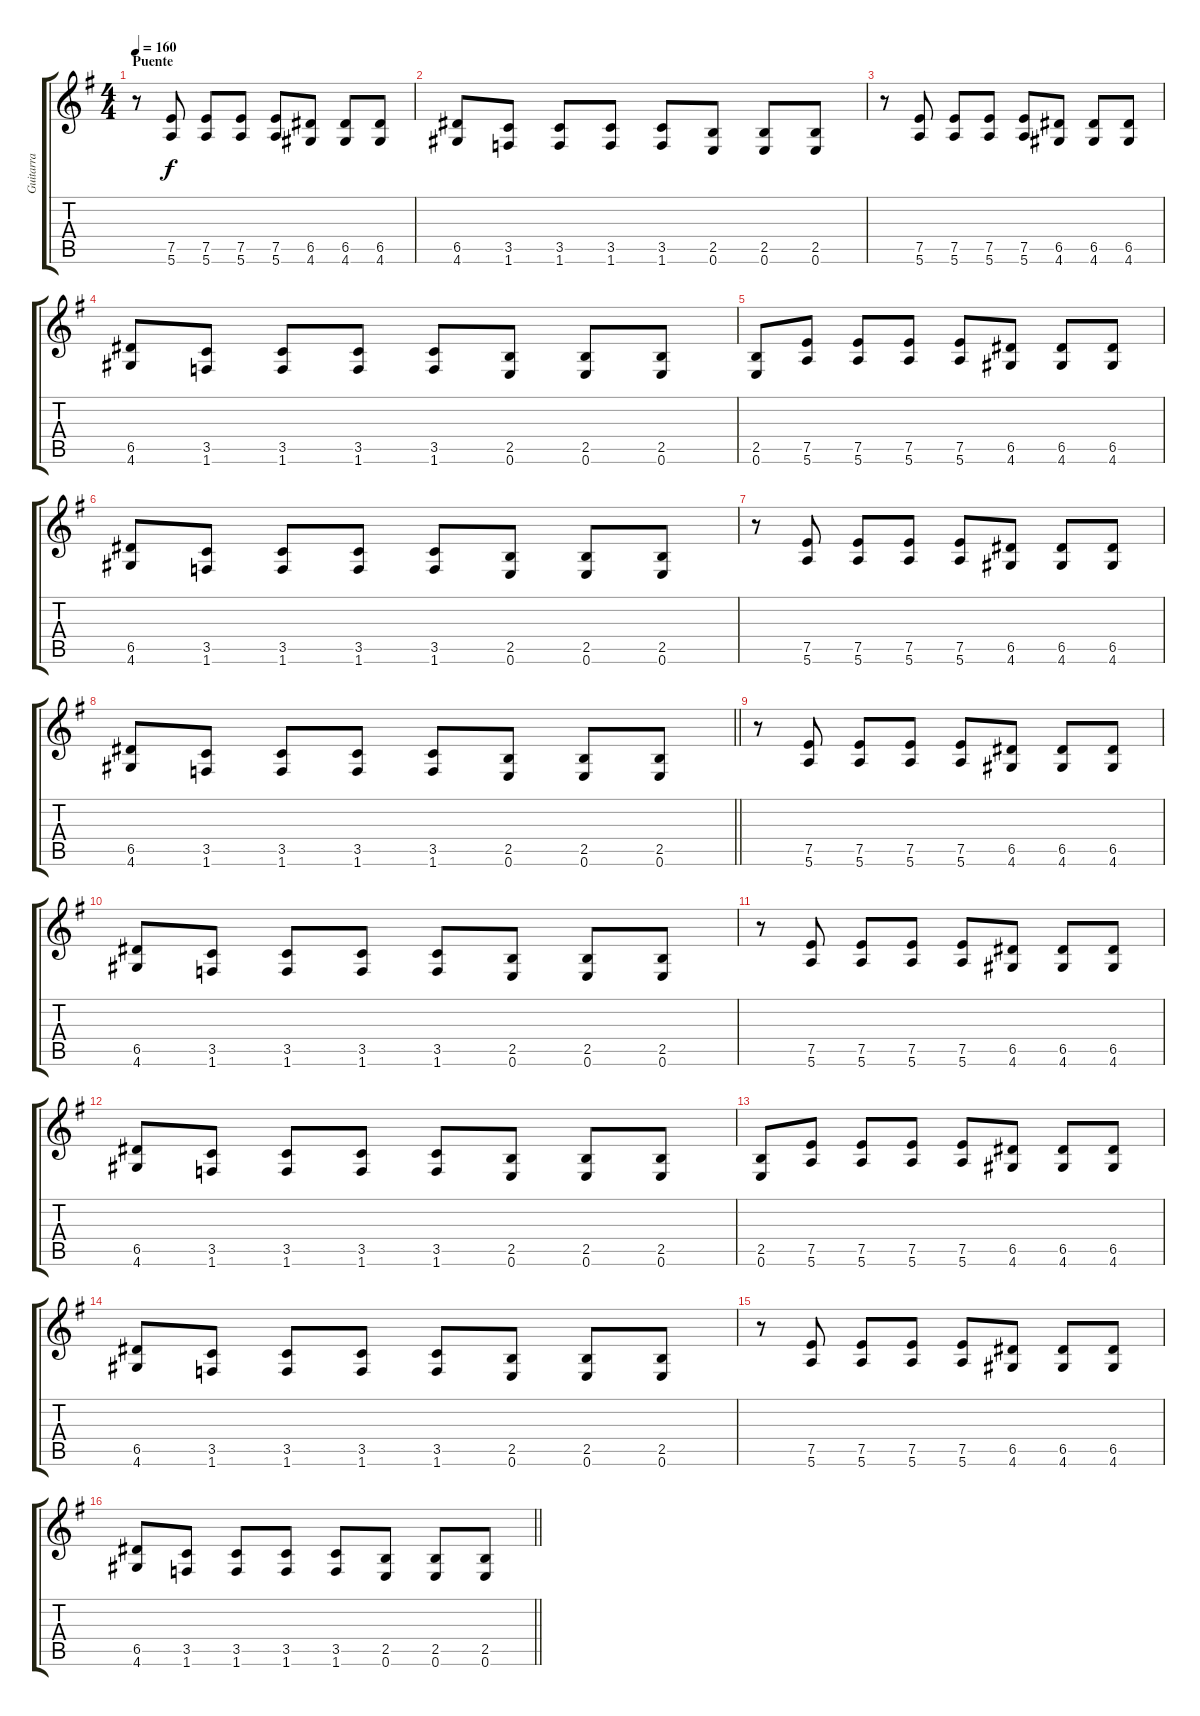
\track ("Guitarra" "Guitarra") {instrument distortionguitar}
\staff {score tabs}
\tuning (E4 B3 G3 D3 A2 E2) {hide}
\ts (4 4)
\section ("" "Puente")
\tempo 160
\clef g2
\ks g
r.8{dy f} (7.5 5.6).8 (7.5 5.6).8 (7.5 5.6).8 (7.5 5.6).8 (6.5 4.6).8 (6.5 4.6).8 (6.5 4.6).8 |
(6.5 4.6).8 (3.5 1.6).8 (3.5 1.6).8 (3.5 1.6).8 (3.5 1.6).8 (2.5 0.6).8 (2.5 0.6).8 (2.5 0.6).8 |
r.8 (7.5 5.6).8 (7.5 5.6).8 (7.5 5.6).8 (7.5 5.6).8 (6.5 4.6).8 (6.5 4.6).8 (6.5 4.6).8 |
(6.5 4.6).8 (3.5 1.6).8 (3.5 1.6).8 (3.5 1.6).8 (3.5 1.6).8 (2.5 0.6).8 (2.5 0.6).8 (2.5 0.6).8 |
(2.5 0.6).8 (7.5 5.6).8 (7.5 5.6).8 (7.5 5.6).8 (7.5 5.6).8 (6.5 4.6).8 (6.5 4.6).8 (6.5 4.6).8 |
(6.5 4.6).8 (3.5 1.6).8 (3.5 1.6).8 (3.5 1.6).8 (3.5 1.6).8 (2.5 0.6).8 (2.5 0.6).8 (2.5 0.6).8 |
r.8 (7.5 5.6).8 (7.5 5.6).8 (7.5 5.6).8 (7.5 5.6).8 (6.5 4.6).8 (6.5 4.6).8 (6.5 4.6).8 |
\barLineRight lightlight
(6.5 4.6).8 (3.5 1.6).8 (3.5 1.6).8 (3.5 1.6).8 (3.5 1.6).8 (2.5 0.6).8 (2.5 0.6).8 (2.5 0.6).8 |
\section ("" "")
r.8 (7.5 5.6).8 (7.5 5.6).8 (7.5 5.6).8 (7.5 5.6).8 (6.5 4.6).8 (6.5 4.6).8 (6.5 4.6).8 |
(6.5 4.6).8 (3.5 1.6).8 (3.5 1.6).8 (3.5 1.6).8 (3.5 1.6).8 (2.5 0.6).8 (2.5 0.6).8 (2.5 0.6).8 |
r.8 (7.5 5.6).8 (7.5 5.6).8 (7.5 5.6).8 (7.5 5.6).8 (6.5 4.6).8 (6.5 4.6).8 (6.5 4.6).8 |
(6.5 4.6).8 (3.5 1.6).8 (3.5 1.6).8 (3.5 1.6).8 (3.5 1.6).8 (2.5 0.6).8 (2.5 0.6).8 (2.5 0.6).8 |
(2.5 0.6).8 (7.5 5.6).8 (7.5 5.6).8 (7.5 5.6).8 (7.5 5.6).8 (6.5 4.6).8 (6.5 4.6).8 (6.5 4.6).8 |
(6.5 4.6).8 (3.5 1.6).8 (3.5 1.6).8 (3.5 1.6).8 (3.5 1.6).8 (2.5 0.6).8 (2.5 0.6).8 (2.5 0.6).8 |
r.8 (7.5 5.6).8 (7.5 5.6).8 (7.5 5.6).8 (7.5 5.6).8 (6.5 4.6).8 (6.5 4.6).8 (6.5 4.6).8 |
\barLineRight lightlight
(6.5 4.6).8 (3.5 1.6).8 (3.5 1.6).8 (3.5 1.6).8 (3.5 1.6).8 (2.5 0.6).8 (2.5 0.6).8 (2.5 0.6).8
